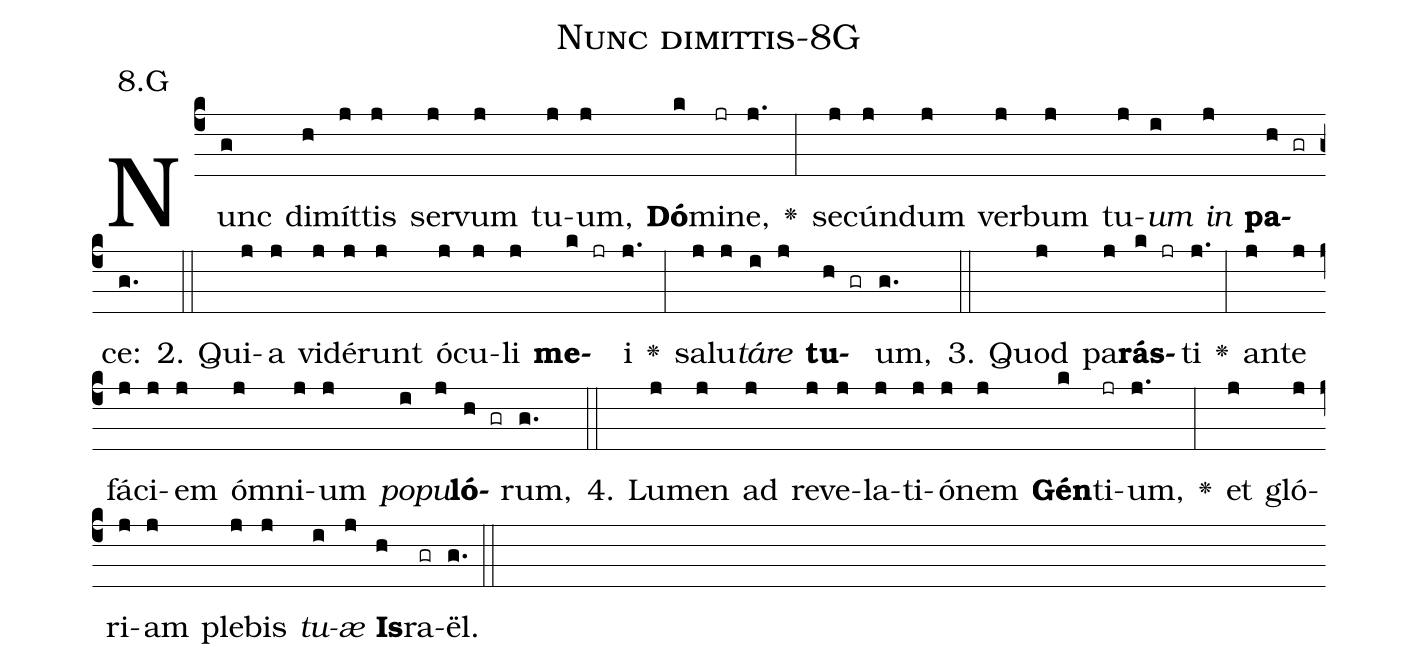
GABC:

name: Nunc dimittis-8G;
annotation: 8.G;
%%
(c4)Nunc(g) di(h)mít(j)tis(j) ser(j)vum(j) tu(j)um,(j) <b>Dó</b>(k)mi(jr)ne,(j.) <v>\greheightstar</v>(:) se(j)cún(j)dum(j) ver(j)bum(j) tu(j)<i>um</i>(i) <i>in</i>(j) <b>pa</b>(h gr)ce:(g.) (::)
2. Qui(j)a(j) vi(j)dé(j)runt(j) ó(j)cu(j)li(j) <b>me</b>(k jr)i(j.) <v>\greheightstar</v>(:) sa(j)lu(j)<i>tá</i>(i)<i>re</i>(j) <b>tu</b>(h gr)um,(g.) (::)
3. Quod(j) pa(j)<b>rás</b>(k jr)ti(j.) <v>\greheightstar</v>(:) an(j)te(j) fá(j)ci(j)em(j) óm(j)ni(j)um(j) <i>po</i>(i)<i>pu</i>(j)<b>ló</b>(h gr)rum,(g.) (::)
4. Lu(j)men(j) ad(j) re(j)ve(j)la(j)ti(j)ó(j)nem(j) <b>Gén</b>(k)ti(jr)um,(j.) <v>\greheightstar</v>(:) et(j) gló(j)ri(j)am(j) ple(j)bis(j) <i>tu</i>(i)<i>æ</i>(j) <b>Is</b>(h)ra(gr)ël.(g.) (::)
